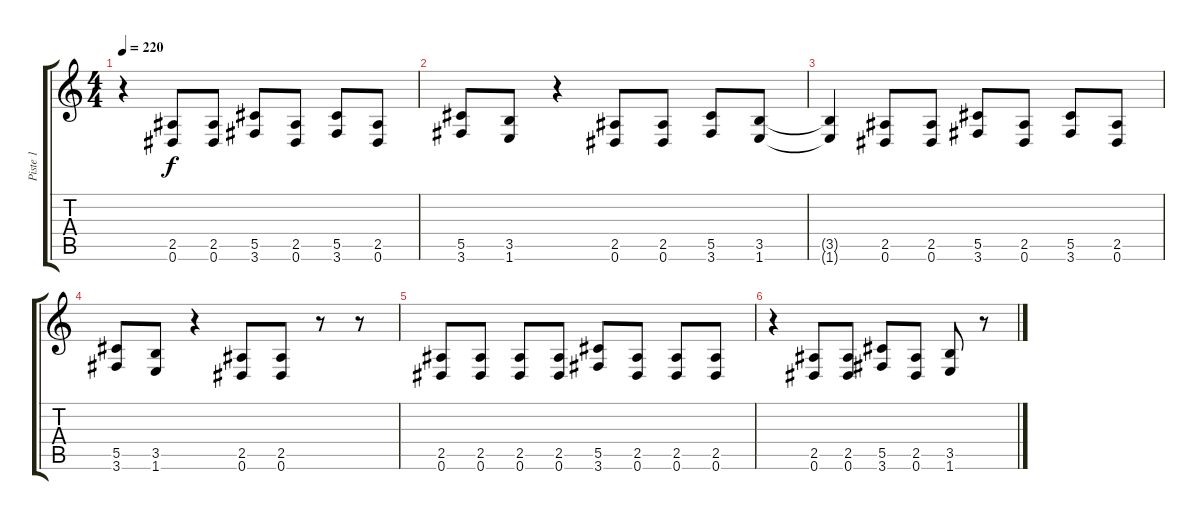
\track ("Piste 1" "Piste 1") {instrument overdrivenguitar}
\staff {score tabs}
\tuning (Eb4 Bb3 Gb3 Db3 Ab2 Eb2) {hide}
\ts (4 4)
\tempo 220
\clef g2
\ks c
r.4{dy f} (2.5 0.6).8 (2.5 0.6).8 (5.5 3.6).8 (2.5 0.6).8 (5.5 3.6).8 (2.5 0.6).8 |
(5.5 3.6).8 (3.5 1.6).8 r.4 (2.5 0.6).8 (2.5 0.6).8 (5.5 3.6).8 (3.5 1.6).8 |
(3.5{t} 1.6{t}).4 (2.5 0.6).8 (2.5 0.6).8 (5.5 3.6).8 (2.5 0.6).8 (5.5 3.6).8 (2.5 0.6).8 |
(5.5 3.6).8 (3.5 1.6).8 r.4 (2.5 0.6).8 (2.5 0.6).8 r.8 r.8 |
(2.5 0.6).8 (2.5 0.6).8 (2.5 0.6).8 (2.5 0.6).8 (5.5 3.6).8 (2.5 0.6).8 (2.5 0.6).8 (2.5 0.6).8 |
r.4 (2.5 0.6).8 (2.5 0.6).8 (5.5 3.6).8 (2.5 0.6).8 (3.5 1.6).8 r.8
